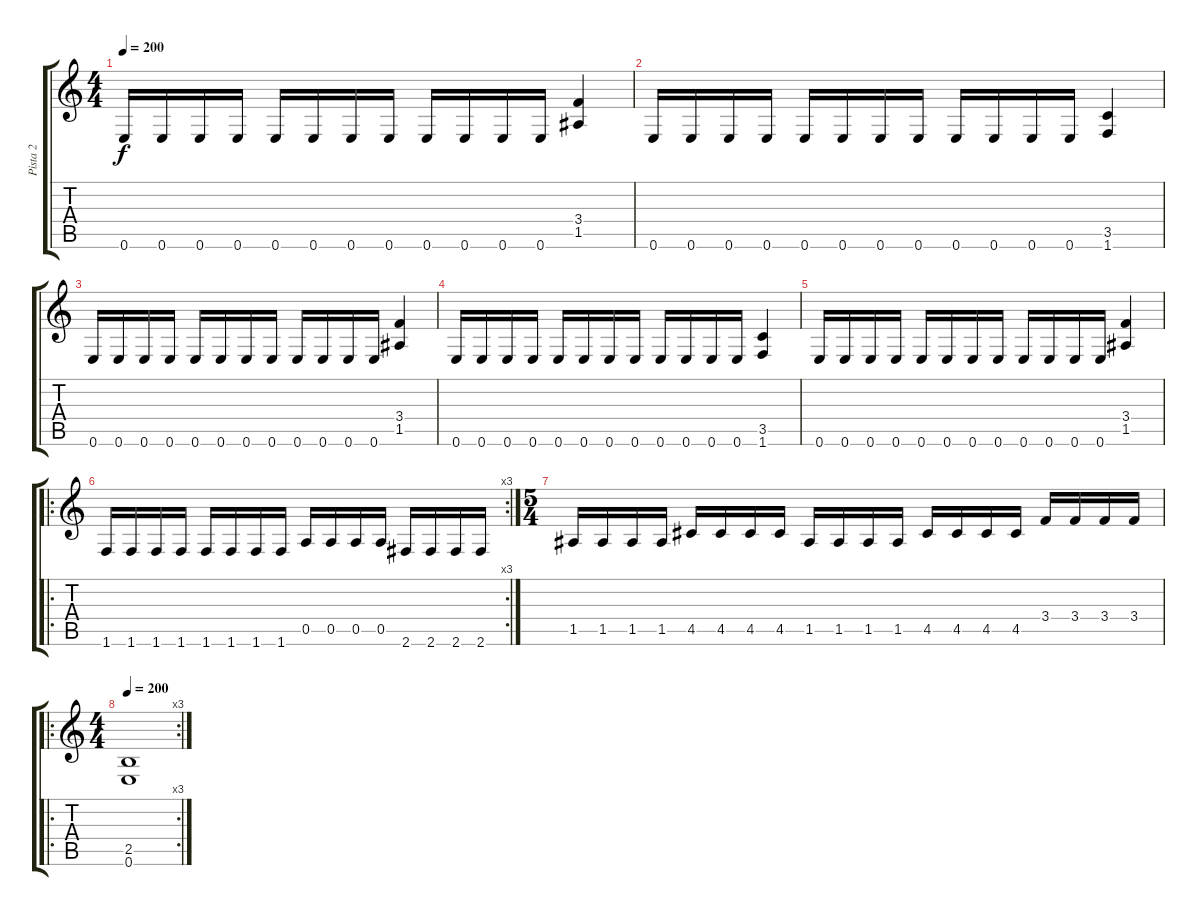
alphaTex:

\track ("Pista 2" "Pista 2") {instrument distortionguitar}
\staff {score tabs}
\tuning (E4 B3 G3 D3 A2 E2) {hide}
\ts (4 4)
\tempo 200
\clef g2
\ks c
0.6.16{dy f} 0.6.16 0.6.16 0.6.16 0.6.16 0.6.16 0.6.16 0.6.16 0.6.16 0.6.16 0.6.16 0.6.16 (3.4 1.5).4 |
0.6.16 0.6.16 0.6.16 0.6.16 0.6.16 0.6.16 0.6.16 0.6.16 0.6.16 0.6.16 0.6.16 0.6.16 (3.5 1.6).4 |
0.6.16 0.6.16 0.6.16 0.6.16 0.6.16 0.6.16 0.6.16 0.6.16 0.6.16 0.6.16 0.6.16 0.6.16 (3.4 1.5).4 |
0.6.16 0.6.16 0.6.16 0.6.16 0.6.16 0.6.16 0.6.16 0.6.16 0.6.16 0.6.16 0.6.16 0.6.16 (3.5 1.6).4 |
0.6.16 0.6.16 0.6.16 0.6.16 0.6.16 0.6.16 0.6.16 0.6.16 0.6.16 0.6.16 0.6.16 0.6.16 (3.4 1.5).4 |
\ro
\rc 3
1.6.16 1.6.16 1.6.16 1.6.16 1.6.16 1.6.16 1.6.16 1.6.16 0.5.16 0.5.16 0.5.16 0.5.16 2.6.16 2.6.16 2.6.16 2.6.16 |
\ts (5 4)
1.5.16 1.5.16 1.5.16 1.5.16 4.5.16 4.5.16 4.5.16 4.5.16 1.5.16 1.5.16 1.5.16 1.5.16 4.5.16 4.5.16 4.5.16 4.5.16 3.4.16 3.4.16 3.4.16 3.4.16 |
\ro
\rc 3
\ts (4 4)
\tempo 200
(2.5 0.6).1
